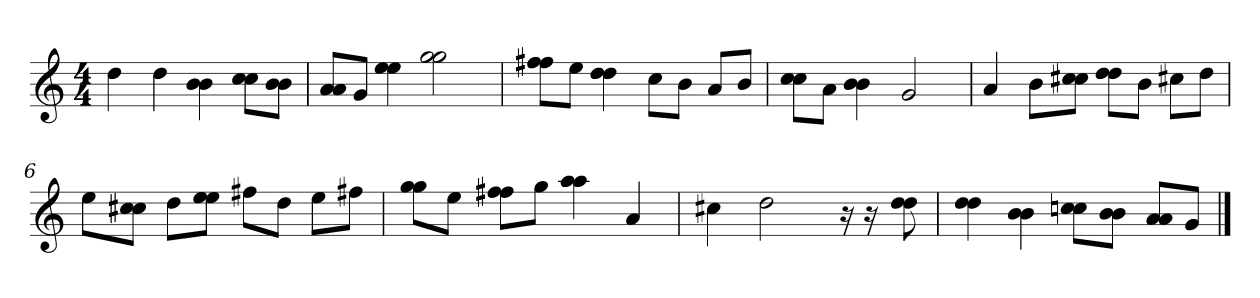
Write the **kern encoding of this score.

**kern
*part1
*staff1
*clefG2
*M4/4
=1
4dd
4dd
4b 4bi
8cc\ 8cciL
8b\ 8biJ
=2
8a/ 8aiL
8g/J
4ee 4eej
2gg 2ggj
=3
8ff#X\ 8ff#XiL
8ee\J
4dd 4ddj
8cc\L
8b\J
8a/L
8b/J
=4
8cc\ 8ccjL
8a\J
4b 4bj
2g
=5
4a
8b\L
8cc#X\ 8cc#XjJ
8dd\ 8ddjL
8b\J
8cc#X\L
8dd\J
=6
8ee\L
8cc#X\ 8cc#XjJ
8dd\L
8ee\ 8eejJ
8ff#X\L
8dd\J
8ee\L
8ff#X\J
=7
8gg\ 8ggiL
8ee\J
8ff#X\ 8ff#XjL
8gg\J
4aa 4aai
4a
=8
4cc#X
2dd
16r
16r
8dd 8ddi
=9
4dd 4ddj
4b 4bj
8ccn\ 8ccnjL
8b\ 8biJ
8a/ 8ajL
8g/J
==
*-
